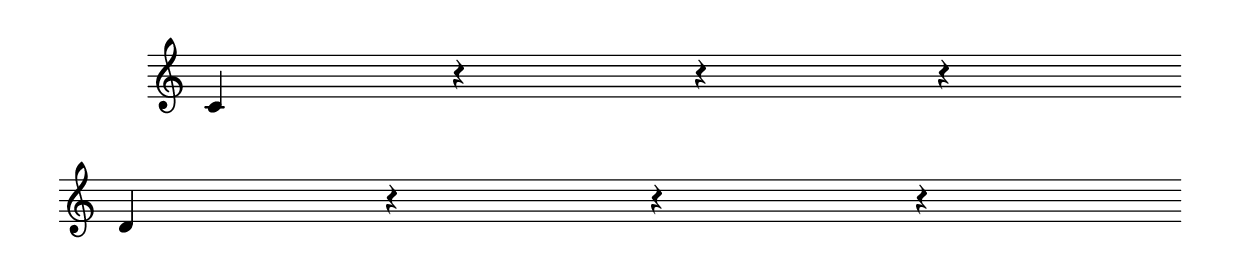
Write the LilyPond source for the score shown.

#(ly:set-option 'midi-extension "mid")
\version "2.12.3"
\include "english.ly"
\header{ 
}
%{
| S - - -

| R - - -

%}
melody = {
\once \override Staff.TimeSignature #'stencil = ##f
\clef treble
\key c 
\major
\cadenzaOn
  c'4 r4 r4 r4 \break 
  d'4 r4 r4 r4 }
text = \lyricmode {
  
}
\score{

<<
\new Voice = "one" {
\melody
}
\new Lyrics \lyricsto "one" \text
>>
\layout {
\context {
\Score
}
}
\midi {
\context {
\Score
tempoWholesPerMinute = #(ly:make-moment 200 4)
}
}
}